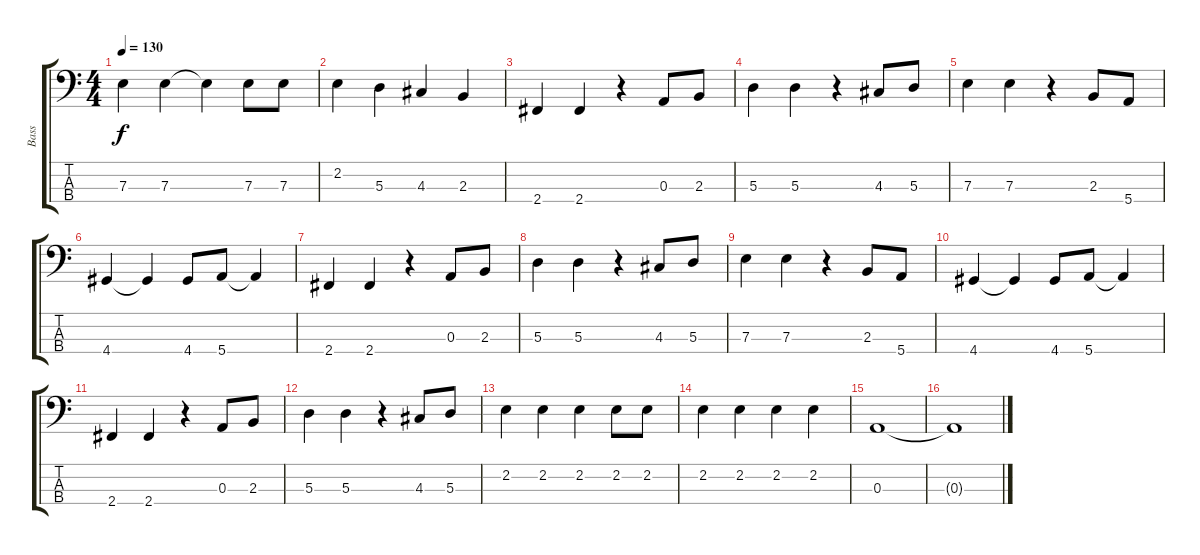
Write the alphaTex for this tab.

\track ("Bass" "Bass") {instrument electricbassfinger}
\staff {score tabs}
\tuning (G2 D2 A1 E1) {hide}
\ts (4 4)
\tempo 130
\clef f4
\ks c
7.3.4{dy f} 7.3.4 7.3{t}.4 7.3.8 7.3.8 |
2.2.4 5.3.4 4.3.4 2.3.4 |
2.4.4 2.4.4 r.4 0.3.8 2.3.8 |
5.3.4 5.3.4 r.4 4.3.8 5.3.8 |
7.3.4 7.3.4 r.4 2.3.8 5.4.8 |
4.4.4 4.4{t}.4 4.4.8 5.4.8 5.4{t}.4 |
2.4.4 2.4.4 r.4 0.3.8 2.3.8 |
5.3.4 5.3.4 r.4 4.3.8 5.3.8 |
7.3.4 7.3.4 r.4 2.3.8 5.4.8 |
4.4.4 4.4{t}.4 4.4.8 5.4.8 5.4{t}.4 |
2.4.4 2.4.4 r.4 0.3.8 2.3.8 |
5.3.4 5.3.4 r.4 4.3.8 5.3.8 |
2.2.4 2.2.4 2.2.4 2.2.8 2.2.8 |
2.2.4 2.2.4 2.2.4 2.2.4 |
0.3.1 |
0.3{t}.1
